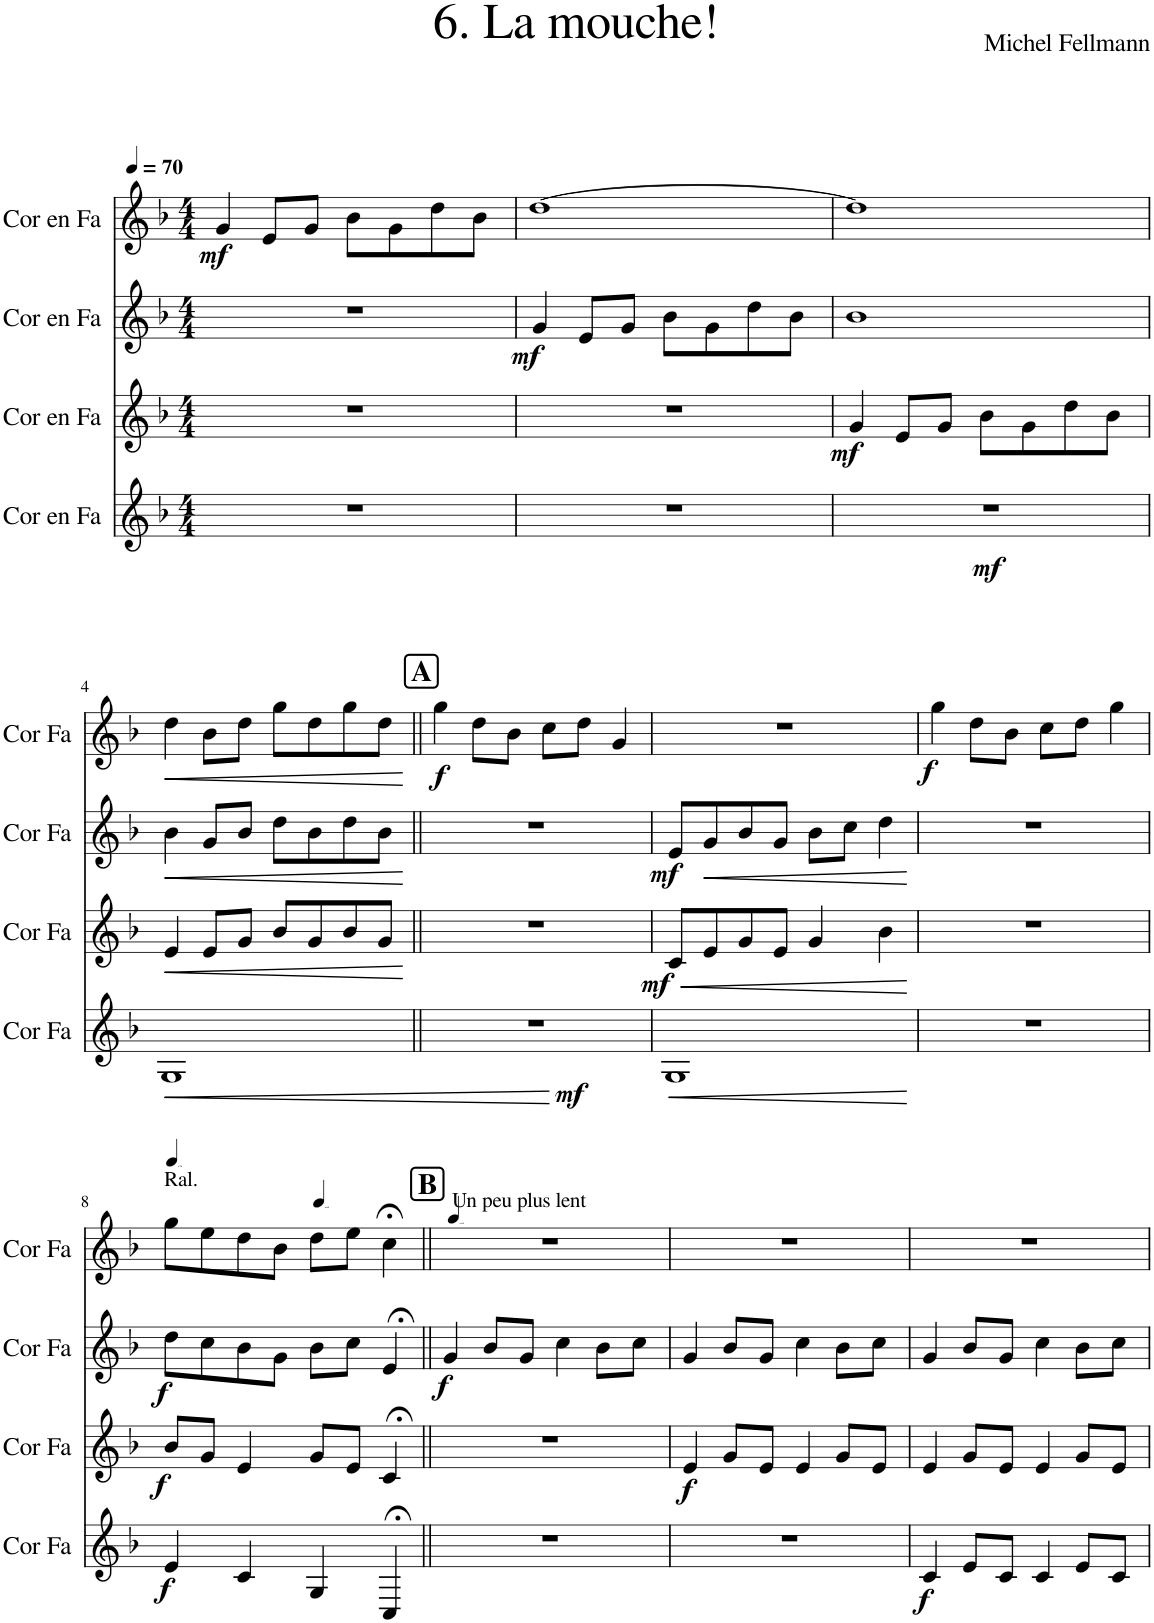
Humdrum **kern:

**kern	**dynam	**kern	**dynam	**kern	**dynam	**kern	**dynam
*part4	*part4	*part3	*part3	*part2	*part2	*part1	*part1
*staff4	*staff4	*staff3	*staff3	*staff2	*staff2	*staff1	*staff1
*I"Cor en Fa	*	*I"Cor en Fa	*	*I"Cor en Fa	*	*I"Cor en Fa	*
*I'Cor Fa	*	*I'Cor Fa	*	*I'Cor Fa	*	*I'Cor Fa	*
*clefG2	*	*clefG2	*	*clefG2	*	*clefG2	*
*Trd4c7	*	*Trd4c7	*	*Trd4c7	*	*Trd4c7	*
*k[b-]	*	*k[b-]	*	*k[b-]	*	*k[b-]	*
*M4/4	*	*M4/4	*	*M4/4	*	*M4/4	*
*MM70	*	*MM70	*	*MM70	*	*MM70	*
=1	=1	=1	=1	=1	=1	=1	=1
!	!	!	!	!	!	!	!LO:DY:b
1r	.	1r	.	1r	.	4g/	mf
.	.	.	.	.	.	8e/L	.
.	.	.	.	.	.	8g/J	.
.	.	.	.	.	.	8b-\L	.
.	.	.	.	.	.	8g\	.
.	.	.	.	.	.	8dd\	.
.	.	.	.	.	.	8b-\J	.
=2	=2	=2	=2	=2	=2	=2	=2
!	!	!	!	!	!LO:DY:b	!	!
1r	.	1r	.	4g/	mf	[1dd	.
.	.	.	.	8e/L	.	.	.
.	.	.	.	8g/J	.	.	.
.	.	.	.	8b-\L	.	.	.
.	.	.	.	8g\	.	.	.
.	.	.	.	8dd\	.	.	.
.	.	.	.	8b-\J	.	.	.
=3	=3	=3	=3	=3	=3	=3	=3
!	!LO:DY:b	!	!LO:DY:b	!	!	!	!
1r	mf	4g/	mf	1b-	.	1dd]	.
.	.	8e/L	.	.	.	.	.
.	.	8g/J	.	.	.	.	.
.	.	8b-\L	.	.	.	.	.
.	.	8g\	.	.	.	.	.
.	.	8dd\	.	.	.	.	.
.	.	8b-\J	.	.	.	.	.
!!LO:LB:g=z
=4	=4	=4	=4	=4	=4	=4	=4
!	!LO:HP:b	!	!LO:HP:b	!	!LO:HP:b	!	!LO:HP:b
1G	<	4e/	<	4b-\	<	4dd\	<
.	.	8e/L	.	8g/L	.	8b-\L	.
.	.	8g/J	.	8b-/J	.	8dd\J	.
.	.	8b-/L	.	8dd\L	.	8gg\L	.
.	.	8g/	.	8b-\	.	8dd\	.
.	.	8b-/	.	8dd\	.	8gg\	.
.	.	8g/J	.	8b-\J	.	8dd\J	.
.	[	.	[	.	[	.	[
!!LO:REH:place=s1:a:B:cj:fs=14:t=A
=5||	=5||	=5||	=5||	=5||	=5||	=5||	=5||
!	!LO:DY:b	!	!	!	!	!	!LO:DY:b
1r	mf	1r	.	1r	.	4gg\	f
.	.	.	.	.	.	8dd\L	.
.	.	.	.	.	.	8b-\J	.
.	.	.	.	.	.	8cc\L	.
.	.	.	.	.	.	8dd\J	.
.	.	.	.	.	.	4g/	.
=6	=6	=6	=6	=6	=6	=6	=6
!	!LO:HP:b	!	!LO:HP:b	!	!	!	!
!	!	!	!LO:DY:n=1:b	!	!LO:DY:b	!	!
1G	<	8c/L	< mf	8e/L	mf	1r	.
!	!	!	!	!	!LO:HP:b	!	!
.	.	8e/	.	8g/	<	.	.
.	.	8g/	.	8b-/	.	.	.
.	.	8e/J	.	8g/J	.	.	.
.	.	4g/	.	8b-\L	.	.	.
.	.	.	.	8cc\J	.	.	.
.	.	4b-\	.	4dd\	.	.	.
.	[	.	[	.	[	.	.
=7	=7	=7	=7	=7	=7	=7	=7
!	!	!	!	!	!	!	!LO:DY:b
1r	.	1r	.	1r	.	4gg\	f
.	.	.	.	.	.	8dd\L	.
.	.	.	.	.	.	8b-\J	.
.	.	.	.	.	.	8cc\L	.
.	.	.	.	.	.	8dd\J	.
.	.	.	.	.	.	4gg\	.
!!LO:LB:g=z
=8	=8	=8	=8	=8	=8	=8	=8
*	*	*	*	*	*	*MM70	*
!	!	!	!	!	!	!LO:TX:a:t=Ral.	!
!	!LO:DY:b	!	!LO:DY:b	!	!LO:DY:b	!	!
4e/	f	8b-/L	f	8dd\L	f	8gg\L	.
.	.	8g/J	.	8cc\	.	8ee\	.
4c/	.	4e/	.	8b-\	.	8dd\	.
.	.	.	.	8g\J	.	8b-\J	.
*	*	*	*	*	*	*MM60	*
4G/	.	8g/L	.	8b-\L	.	8dd\L	.
.	.	8e/J	.	8cc\J	.	8ee\J	.
4C;</	.	4c;</	.	4e;</	.	4cc;<\	.
=9||	=9||	=9||	=9||	=9||	=9||	=9||	=9||
!!LO:REH:place=s1:a:B:cj:fs=14:t=B
*	*	*	*	*	*	*MM64	*
!	!	!	!	!	!	!LO:TX:a:t=Un peu plus lent	!
!	!	!	!	!	!LO:DY:b	!	!
1r	.	1r	.	4g/	f	1r	.
.	.	.	.	8b-/L	.	.	.
.	.	.	.	8g/J	.	.	.
.	.	.	.	4cc\	.	.	.
.	.	.	.	8b-\L	.	.	.
.	.	.	.	8cc\J	.	.	.
=10	=10	=10	=10	=10	=10	=10	=10
!	!	!	!LO:DY:b	!	!	!	!
1r	.	4e/	f	4g/	.	1r	.
.	.	8g/L	.	8b-/L	.	.	.
.	.	8e/J	.	8g/J	.	.	.
.	.	4e/	.	4cc\	.	.	.
.	.	8g/L	.	8b-\L	.	.	.
.	.	8e/J	.	8cc\J	.	.	.
=11	=11	=11	=11	=11	=11	=11	=11
!	!LO:DY:b	!	!	!	!	!	!
4c/	f	4e/	.	4g/	.	1r	.
8e/L	.	8g/L	.	8b-/L	.	.	.
8c/J	.	8e/J	.	8g/J	.	.	.
4c/	.	4e/	.	4cc\	.	.	.
8e/L	.	8g/L	.	8b-\L	.	.	.
8c/J	.	8e/J	.	8cc\J	.	.	.
=	=	=	=	=	=	=	=
*-	*-	*-	*-	*-	*-	*-	*-
